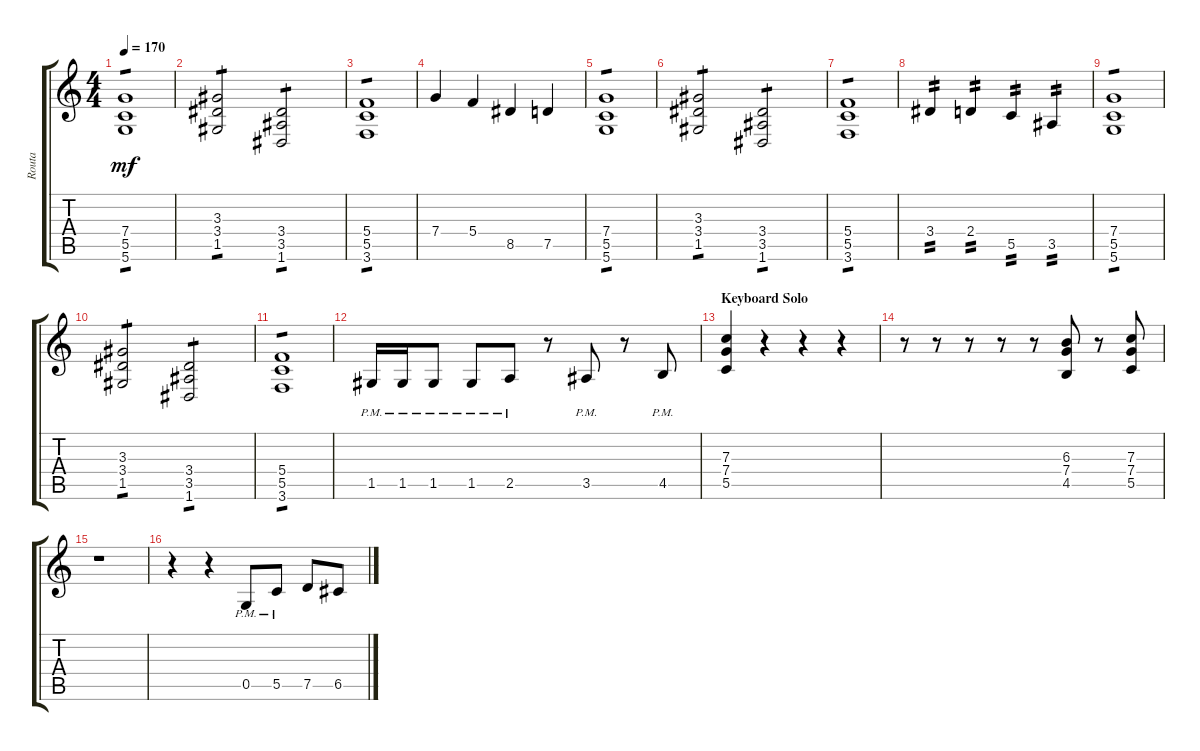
\track ("Routa" "Routa") {instrument distortionguitar}
\staff {score tabs}
\tuning (D4 A3 F3 C3 G2 D2) {hide}
\ts (4 4)
\tempo 170
\clef g2
\ks c
(7.4 5.5 5.6).1{tp 1 dy mf} |
(3.3 3.4 1.5).2{tp 1} (3.4 3.5 1.6).2{tp 1} |
(5.4 5.5 3.6).1{tp 1} |
7.4.4 5.4.4 8.5.4 7.5.4 |
(7.4 5.5 5.6).1{tp 1} |
(3.3 3.4 1.5).2{tp 1} (3.4 3.5 1.6).2{tp 1} |
(5.4 5.5 3.6).1{tp 1} |
3.4.4{tp 2} 2.4.4{tp 2} 5.5.4{tp 2} 3.5.4{tp 2} |
(7.4 5.5 5.6).1{tp 1} |
(3.3 3.4 1.5).2{tp 1} (3.4 3.5 1.6).2{tp 1} |
(5.4 5.5 3.6).1{tp 1} |
1.5{pm}.16 1.5{pm}.16 1.5{pm}.8 1.5{pm}.8 2.5{pm}.8 r.8 3.5{pm}.8 r.8 4.5{pm}.8 |
\section ("" "Keyboard Solo")
(7.3 7.4 5.5).4 r.4 r.4 r.4 |
r.8 r.8 r.8 r.8 r.8 (6.3 7.4 4.5).8 r.8 (7.3 7.4 5.5).8 |
r.1 |
r.4 r.4 0.5{pm}.8 5.5{pm}.8 7.5.8 6.5.8
